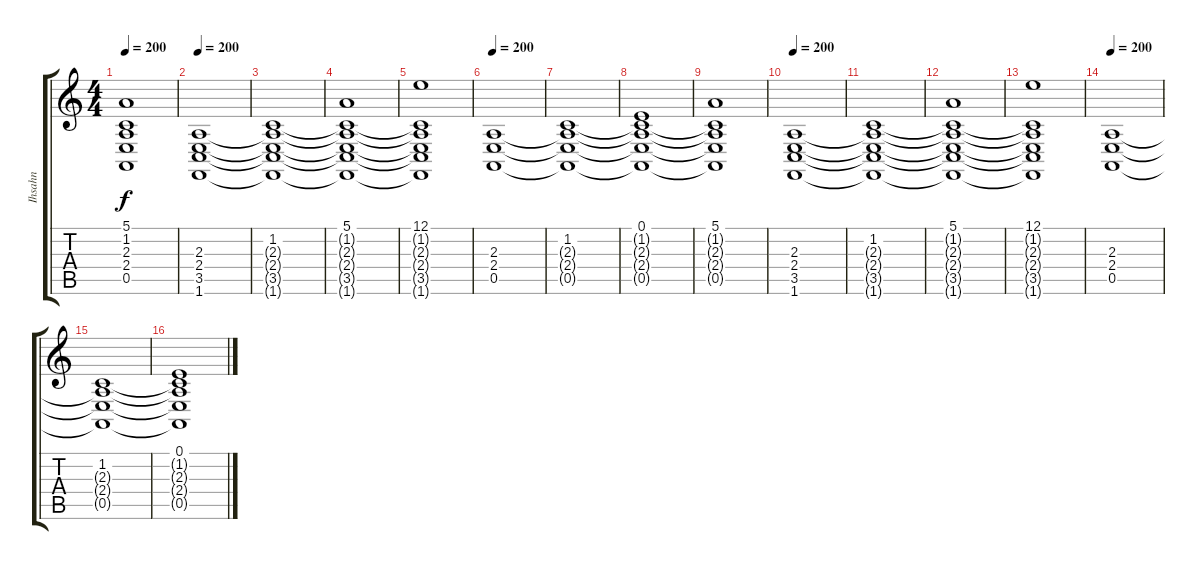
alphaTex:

\track ("Ihsahn" "Ihsahn") {instrument pad4choir}
\staff {score tabs}
\tuning (E4 B3 G3 D3 A2 E2) {hide}
\ts (4 4)
\tempo 200
\clef g2
\ks c
(5.1 1.2{t} 2.3{t} 2.4{t} 0.5{t}).1{dy f} |
\tempo 200
(2.3 2.4 3.5 1.6).1 |
(1.2 2.3{t} 2.4{t} 3.5{t} 1.6{t}).1 |
(5.1 1.2{t} 2.3{t} 2.4{t} 3.5{t} 1.6{t}).1 |
(12.1 1.2{t} 2.3{t} 2.4{t} 3.5{t} 1.6{t}).1 |
\tempo 200
(2.3 2.4 0.5).1 |
(1.2 2.3{t} 2.4{t} 0.5{t}).1 |
(0.1 1.2{t} 2.3{t} 2.4{t} 0.5{t}).1 |
(5.1 1.2{t} 2.3{t} 2.4{t} 0.5{t}).1 |
\tempo 200
(2.3 2.4 3.5 1.6).1 |
(1.2 2.3{t} 2.4{t} 3.5{t} 1.6{t}).1 |
(5.1 1.2{t} 2.3{t} 2.4{t} 3.5{t} 1.6{t}).1 |
(12.1 1.2{t} 2.3{t} 2.4{t} 3.5{t} 1.6{t}).1 |
\tempo 200
(2.3 2.4 0.5).1 |
(1.2 2.3{t} 2.4{t} 0.5{t}).1 |
(0.1 1.2{t} 2.3{t} 2.4{t} 0.5{t}).1
